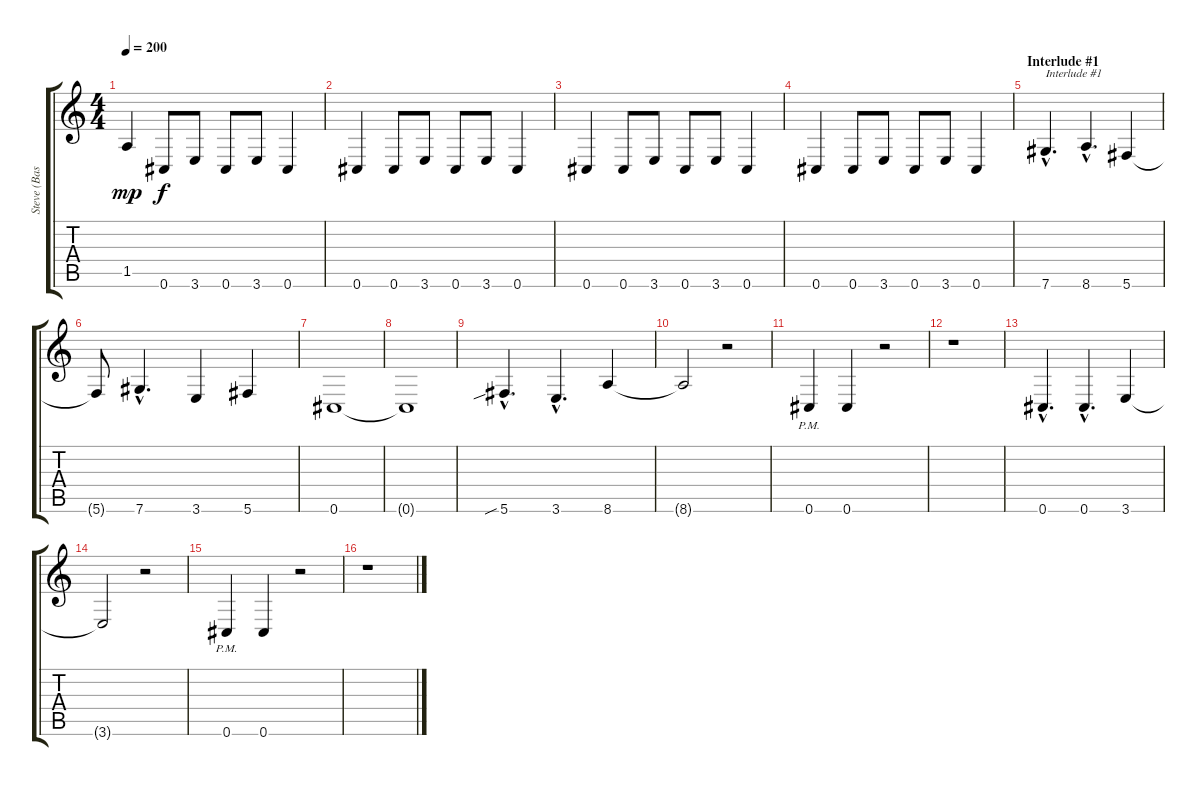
\track ("Steve (Bass)" "Steve (Bas") {instrument acousticbass}
\staff {score tabs}
\tuning (Eb4 Bb3 Gb3 Db3 Ab2 Db2) {hide}
\ts (4 4)
\tempo 200
\clef g2
\ks c
1.5.4{dy mp} 0.6.8{dy f} 3.6.8 0.6.8 3.6.8 0.6.4 |
0.6.4 0.6.8 3.6.8 0.6.8 3.6.8 0.6.4 |
0.6.4 0.6.8 3.6.8 0.6.8 3.6.8 0.6.4 |
0.6.4 0.6.8 3.6.8 0.6.8 3.6.8 0.6.4 |
\section ("" "Interlude #1")
7.6{hac}.4{d txt "Interlude #1"} 8.6{hac}.4{d} 5.6.4 |
5.6{t}.8 7.6{hac}.4{d} 3.6.4 5.6.4 |
0.6.1 |
0.6{t}.1 |
5.6{sib hac}.4{d} 3.6{hac}.4{d} 8.6.4 |
8.6{t}.2 r.2 |
0.6{pm}.4 0.6.4 r.2 |
r.1 |
0.6{hac}.4{d} 0.6{hac}.4{d} 3.6.4 |
3.6{t}.2 r.2 |
0.6{pm}.4 0.6.4 r.2 |
r.1
